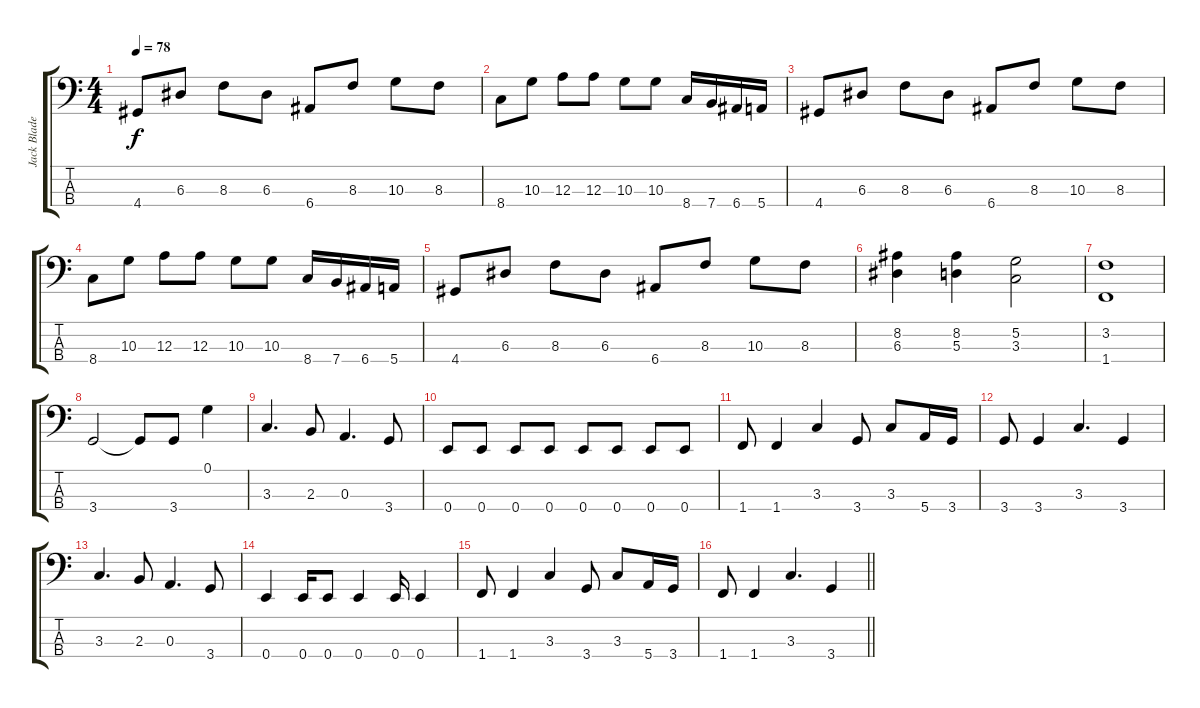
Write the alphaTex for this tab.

\track ("Jack Blades" "Jack Blade") {instrument electricbassfinger}
\staff {score tabs}
\tuning (G2 D2 A1 E1) {hide}
\ts (4 4)
\tempo 78
\clef f4
\ks c
4.4.8{dy f} 6.3.8 8.3.8 6.3.8 6.4.8 8.3.8 10.3.8 8.3.8 |
8.4.8 10.3.8 12.3.8 12.3.8 10.3.8 10.3.8 8.4.16 7.4.16 6.4.16 5.4.16 |
4.4.8 6.3.8 8.3.8 6.3.8 6.4.8 8.3.8 10.3.8 8.3.8 |
8.4.8 10.3.8 12.3.8 12.3.8 10.3.8 10.3.8 8.4.16 7.4.16 6.4.16 5.4.16 |
4.4.8 6.3.8 8.3.8 6.3.8 6.4.8 8.3.8 10.3.8 8.3.8 |
(8.2 6.3).4 (8.2 5.3).4 (5.2 3.3).2 |
(3.2 1.4).1 |
3.4.2 3.4{t}.8 3.4.8 0.1.4 |
3.3.4{d} 2.3.8 0.3.4{d} 3.4.8 |
0.4.8 0.4.8 0.4.8 0.4.8 0.4.8 0.4.8 0.4.8 0.4.8 |
1.4.8 1.4.4 3.3.4 3.4.8 3.3.8 5.4.16 3.4.16 |
3.4.8 3.4.4 3.3.4{d} 3.4.4 |
3.3.4{d} 2.3.8 0.3.4{d} 3.4.8 |
0.4.4 0.4.16 0.4.8 0.4.4 0.4.16 0.4.4 |
1.4.8 1.4.4 3.3.4 3.4.8 3.3.8 5.4.16 3.4.16 |
\barLineRight lightlight
1.4.8 1.4.4 3.3.4{d} 3.4.4
